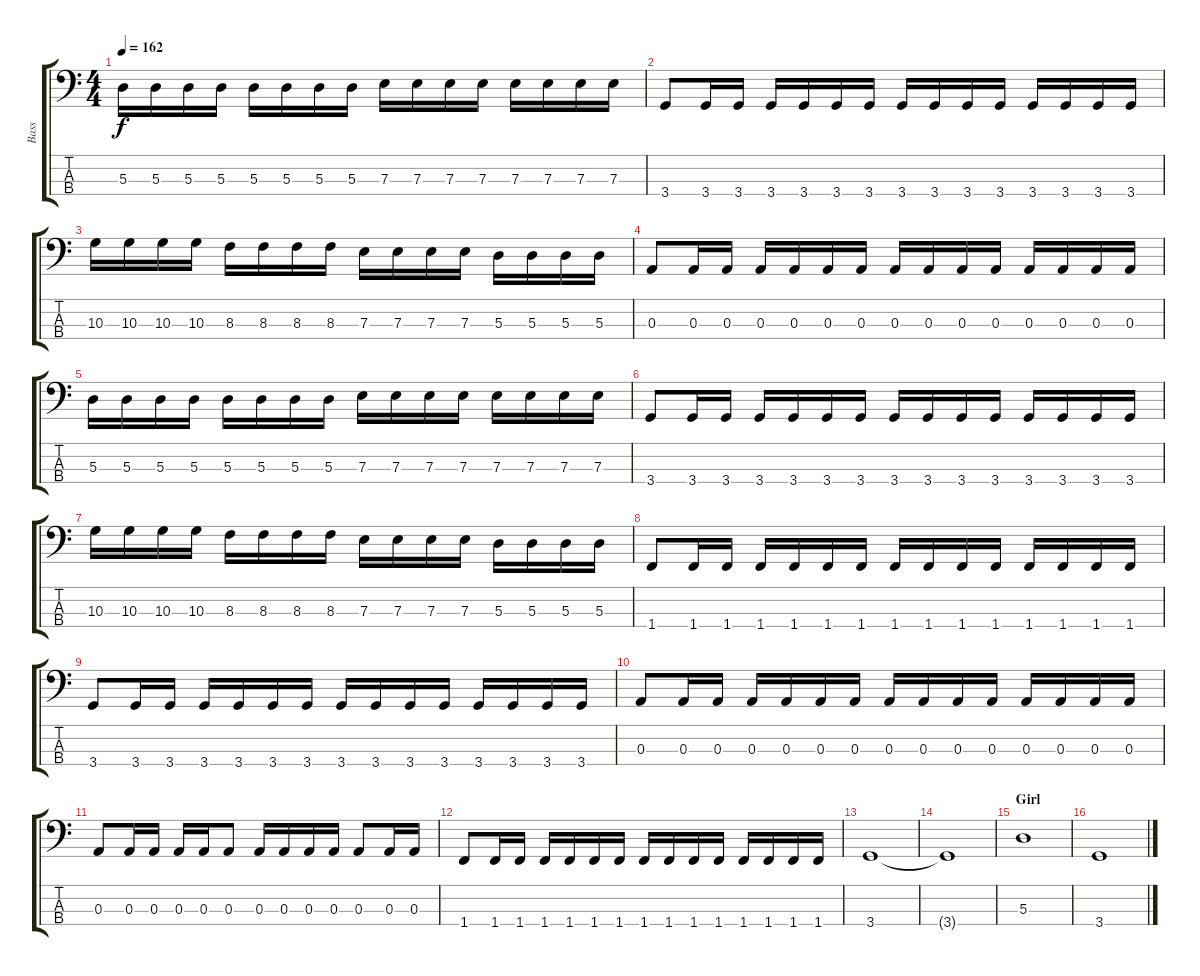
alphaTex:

\track ("Bass" "Bass") {instrument electricbassfinger}
\staff {score tabs}
\tuning (G2 D2 A1 E1) {hide}
\ts (4 4)
\tempo 162
\clef f4
\ks c
5.3.16{dy f} 5.3.16 5.3.16 5.3.16 5.3.16 5.3.16 5.3.16 5.3.16 7.3.16 7.3.16 7.3.16 7.3.16 7.3.16 7.3.16 7.3.16 7.3.16 |
3.4.8 3.4.16 3.4.16 3.4.16 3.4.16 3.4.16 3.4.16 3.4.16 3.4.16 3.4.16 3.4.16 3.4.16 3.4.16 3.4.16 3.4.16 |
10.3.16 10.3.16 10.3.16 10.3.16 8.3.16 8.3.16 8.3.16 8.3.16 7.3.16 7.3.16 7.3.16 7.3.16 5.3.16 5.3.16 5.3.16 5.3.16 |
0.3.8 0.3.16 0.3.16 0.3.16 0.3.16 0.3.16 0.3.16 0.3.16 0.3.16 0.3.16 0.3.16 0.3.16 0.3.16 0.3.16 0.3.16 |
5.3.16 5.3.16 5.3.16 5.3.16 5.3.16 5.3.16 5.3.16 5.3.16 7.3.16 7.3.16 7.3.16 7.3.16 7.3.16 7.3.16 7.3.16 7.3.16 |
3.4.8 3.4.16 3.4.16 3.4.16 3.4.16 3.4.16 3.4.16 3.4.16 3.4.16 3.4.16 3.4.16 3.4.16 3.4.16 3.4.16 3.4.16 |
10.3.16 10.3.16 10.3.16 10.3.16 8.3.16 8.3.16 8.3.16 8.3.16 7.3.16 7.3.16 7.3.16 7.3.16 5.3.16 5.3.16 5.3.16 5.3.16 |
1.4.8 1.4.16 1.4.16 1.4.16 1.4.16 1.4.16 1.4.16 1.4.16 1.4.16 1.4.16 1.4.16 1.4.16 1.4.16 1.4.16 1.4.16 |
3.4.8 3.4.16 3.4.16 3.4.16 3.4.16 3.4.16 3.4.16 3.4.16 3.4.16 3.4.16 3.4.16 3.4.16 3.4.16 3.4.16 3.4.16 |
0.3.8 0.3.16 0.3.16 0.3.16 0.3.16 0.3.16 0.3.16 0.3.16 0.3.16 0.3.16 0.3.16 0.3.16 0.3.16 0.3.16 0.3.16 |
0.3.8 0.3.16 0.3.16 0.3.16 0.3.16 0.3.8 0.3.16 0.3.16 0.3.16 0.3.16 0.3.8 0.3.16 0.3.16 |
1.4.8 1.4.16 1.4.16 1.4.16 1.4.16 1.4.16 1.4.16 1.4.16 1.4.16 1.4.16 1.4.16 1.4.16 1.4.16 1.4.16 1.4.16 |
3.4.1 |
3.4{t}.1 |
\section ("" "Girl")
5.3.1 |
3.4.1
